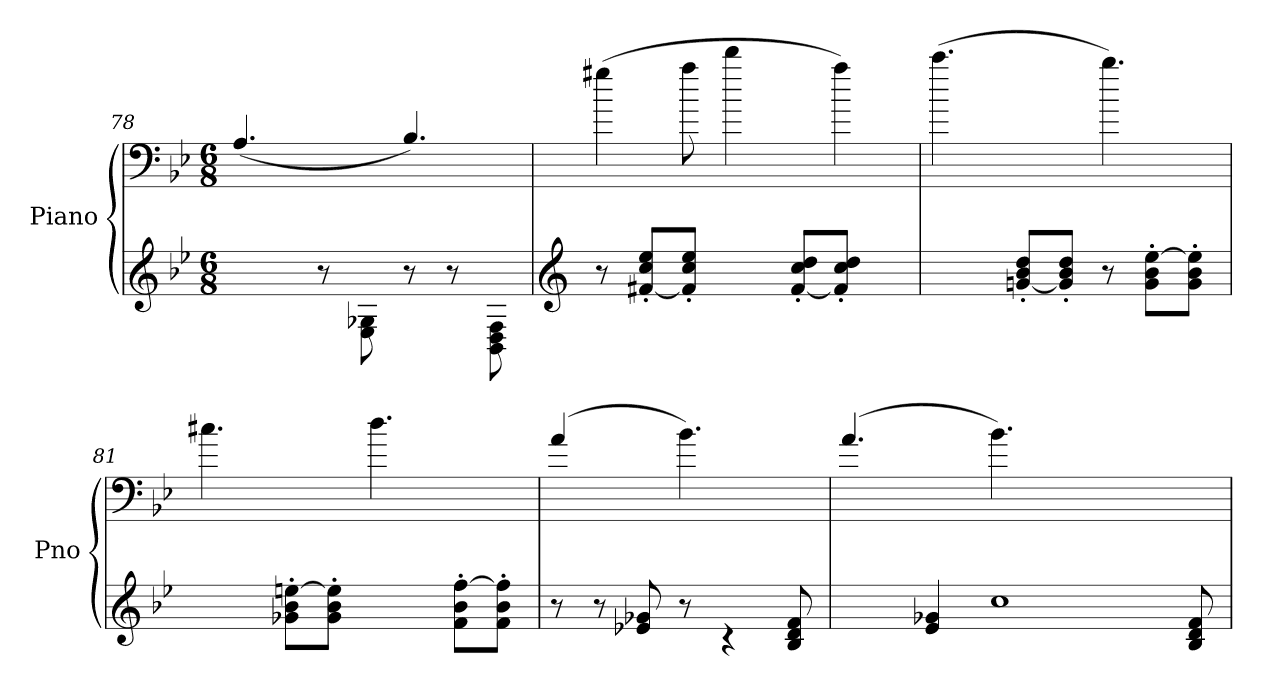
**kern	**kern
*part1	*part1
*staff2	*staff1
*I"Piano	*
*I'Pno	*
*clefG2	*clefF4
*k[b-e-]	*k[b-e-]
*M6/8	*M6/8
=78	=78
4.ryy	(<4.A/
8r	4ryy
8E-\ 8G-X\	.
8r	4.B-/)
8r	.
8BB-\ 8D\ 8F\	.
=79	=79
*clefG2	*
8r	(>4gg#X\
[8f#X/' 8cc/' 8ee-/'L	.
8f#/]' 8cc/' 8ee-/'J	8aa\
4ryy	4ddd\
[8f#/' 8cc/' 8dd/'L	8ryy
8f#/]' 8cc/' 8dd/'J	4aa\)
8ryy	.
=80	=80
4.ryy	(>4.ccc\
[8gn/' 8b-/' 8dd/'L	4ryy
8g/]' 8b-/' 8dd/'J	.
8r	4.bb-\)
8g\' 8b-\' [8ee-\'L	.
8g\' 8b-\' 8ee-\]'J	.
=81	=81
4.ryy	4.cc#X\
8g-X\' 8b-\' [8een\'L	4ryy
8g-\' 8b-\' 8ee\]'J	.
4.ryy	4.dd\
8f\' 8b-\' [8ff\'L	4ryy
8f\' 8b-\' 8ff\]'J	.
!!LO:PB:g=z
=82	=82
8r	(>4a/
8r	.
8e-X/ 8g-X/	8ryy
8r	4.b-\)
4rc	.
8B-/ 8d/ 8f/	8ryy
=83	=83
4.ryy	(>4.a/
4e-/ 4g-X/	4ryy
1cc	4.b-\)
.	2.ryy
8B-/ 8d/ 8f/	.
=	=
*-	*-
